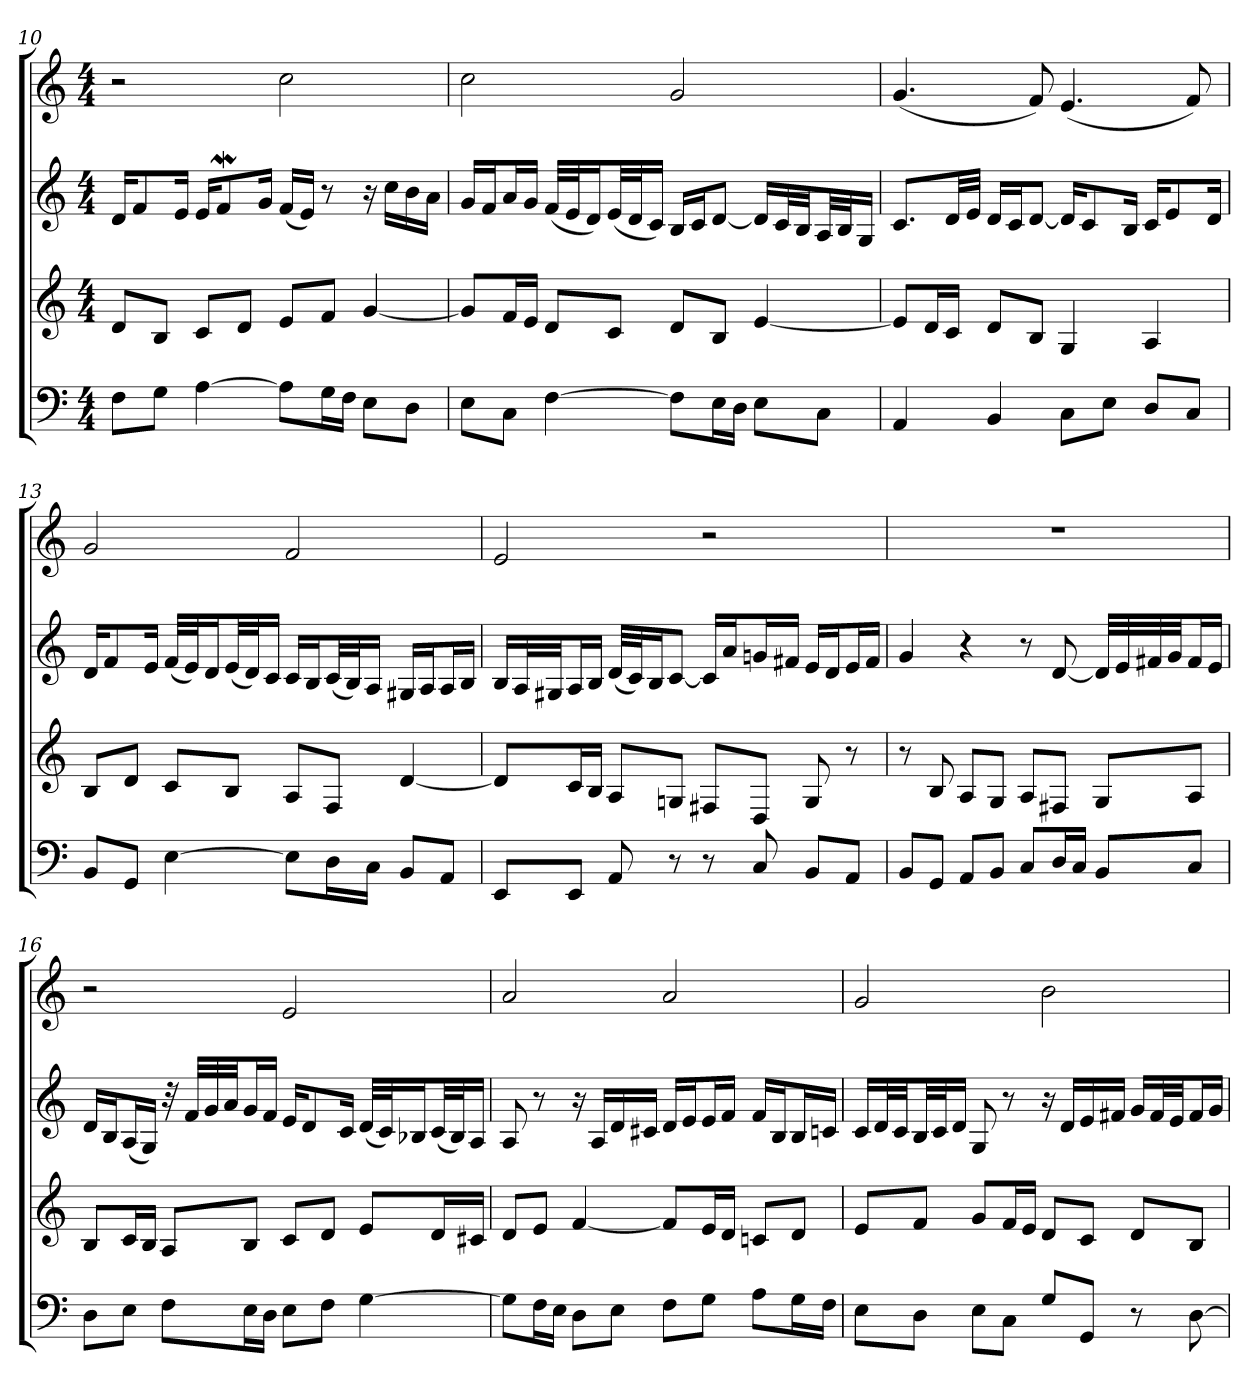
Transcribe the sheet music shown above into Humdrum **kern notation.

**kern	**kern	**kern	**kern
*part4	*part3	*part2	*part1
*staff4	*staff3	*staff2	*staff1
*k[]	*k[]	*k[]	*k[]
*C:	*C:	*C:	*C:
*M4/4	*M4/4	*M4/4	*M4/4
=10	=10	=10	=10
8FL	8dL	16dKL	2r
.	.	8f	.
8GJ	8BJ	.	.
.	.	16eJk	.
[4A	8cL	16eKL	.
.	.	8fw	.
.	8dJ	.	.
.	.	16gJk	.
8AL]	8eL	(16fLL	2cc
.	.	16eJJ)	.
16GL	8fJ	8r	.
16FJJ	.	.	.
8EL	[4g	16r	.
.	.	16ccLL	.
8DJ	.	16b	.
.	.	16aJJ	.
=11	=11	=11	=11
8EL	8gL]	16gLL	2cc
.	.	16fJ	.
8CJ	16fL	16aL	.
.	16eJJ	16gJJ	.
[4F	8dL	(32fLLL	.
.	.	32eJ	.
.	.	16dJ)	.
.	8cJ	(32eLL	.
.	.	32dJ	.
.	.	16cJJ)	.
8FL]	8dL	16BLL	2g
.	.	16cJ	.
16EL	8BJ	[8dJ	.
16DJJ	.	.	.
8EL	[4e	16dLL]	.
.	.	32cL	.
.	.	32BJJ	.
8CJ	.	32ALL	.
.	.	32BJ	.
.	.	16GJJ	.
=12	=12	=12	=12
4AA	8eL]	8.cL	(4.g
.	16dL	.	.
.	16cJJ	32dLL	.
.	.	32eJJJ	.
4BB	8dL	16dLL	.
.	.	16cJ	.
.	8BJ	[8dJ	8f)
8CL	4G	16dKL]	(4.e
.	.	8c	.
8EJ	.	.	.
.	.	16BJk	.
8DL	4A	16cKL	.
.	.	8e	.
8CJ	.	.	8f)
.	.	16dJk	.
=13	=13	=13	=13
8BBL	8BL	16dKL	2g
.	.	8f	.
8GGJ	8dJ	.	.
.	.	16eJk	.
[4E	8cL	(32fLLL	.
.	.	32eJ)	.
.	.	16dJ	.
.	8BJ	(32eLL	.
.	.	32dJ)	.
.	.	16cJJ	.
8EL]	8AL	16cLL	2f
.	.	16BJ	.
16DL	8FJ	(32cLL	.
.	.	32BJ)	.
16CJJ	.	16AJJ	.
8BBL	[4d	16G#XLL	.
.	.	16AJ	.
8AAJ	.	16AL	.
.	.	16BJJ	.
=14	=14	=14	=14
8EEL	8dL]	16BLL	2e
.	.	32AL	.
.	.	32G#XJJ	.
8EEJ	16cL	16AL	.
.	16BJJ	16BJJ	.
8AA	8AL	(32dLLL	.
.	.	32cJ)	.
.	.	16BJ	.
8r	8GnJ	[8cJ	.
8r	8F#XL	16cLL]	2r
.	.	16aJ	.
8C	8DJ	16gnL	.
.	.	16f#XJJ	.
8BBL	8G	16eLL	.
.	.	16dJ	.
8AAJ	8r	16eL	.
.	.	16f#JJ	.
=15	=15	=15	=15
8BBL	8r	4g	1r
8GGJ	8B	.	.
8AAL	8AL	4r	.
8BBJ	8GJ	.	.
8CL	8AL	8r	.
16DL	8F#XJ	[8d	.
16CJJ	.	.	.
8BBL	8GL	32dLLL]	.
.	.	32e	.
.	.	32f#X	.
.	.	32gJJ	.
8CJ	8AJ	16f#L	.
.	.	16eJJ	.
=16	=16	=16	=16
8DL	8BL	16dLL	2r
.	.	16BJ	.
8EJ	16cL	(16AL	.
.	16BJJ	16GJJ)	.
8FL	8AL	32r	.
.	.	32fLLL	.
.	.	32g	.
.	.	32aJJ	.
16EL	8BJ	16gL	.
16DJJ	.	16fJJ	.
8EL	8cL	16eKL	2e
.	.	8d	.
8FJ	8dJ	.	.
.	.	16cJk	.
[4G	8eL	(32dLLL	.
.	.	32cJ)	.
.	.	16B-XJ	.
.	16dL	(32cLL	.
.	.	32B-J)	.
.	16c#XJJ	16AJJ	.
=17	=17	=17	=17
8GL]	8dL	8A	2a
16FL	8eJ	8r	.
16EJJ	.	.	.
8DL	[4f	16r	.
.	.	16ALL	.
8EJ	.	16d	.
.	.	16c#XJJ	.
8FL	8fL]	16dLL	2a
.	.	16eJ	.
8GJ	16eL	16eL	.
.	16dJJ	16fJJ	.
8AL	8cnL	16fLL	.
.	.	16BJ	.
16GL	8dJ	16BL	.
16FJJ	.	16cnJJ	.
=18	=18	=18	=18
8EL	8eL	16cLL	2g
.	.	32dL	.
.	.	32cJJ	.
8DJ	8fJ	32BLL	.
.	.	32cJ	.
.	.	16dJJ	.
8EL	8gL	8G	.
8CJ	16fL	8r	.
.	16eJJ	.	.
8GL	8dL	16r	2b
.	.	16dLL	.
8GGJ	8cJ	16e	.
.	.	16f#XJJ	.
8r	8dL	16gLL	.
.	.	32f#L	.
.	.	32eJJ	.
[8D	8BJ	16f#L	.
.	.	16gJJ	.
=	=	=	=
*-	*-	*-	*-
